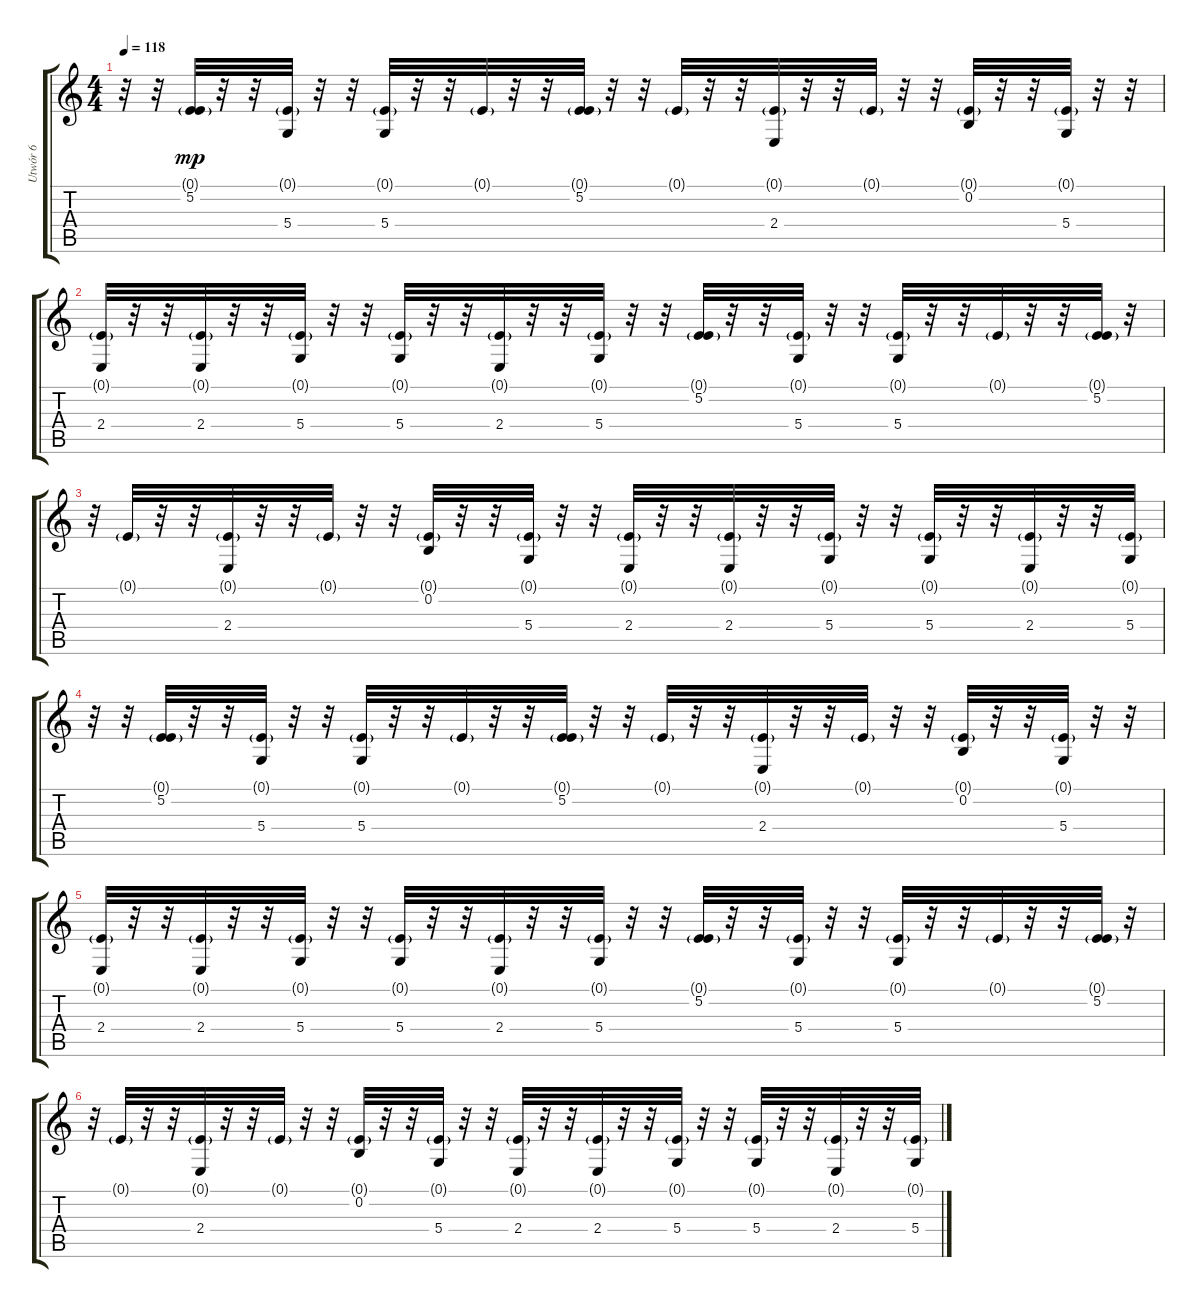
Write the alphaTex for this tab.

\track ("Utwór 6" "Utwór 6") {instrument lead8bassandlead}
\staff {score tabs}
\tuning (E4 B3 G3 D3 A2 E2) {hide}
\ts (4 4)
\tempo 118
\clef g2
\ks c
r.32{dy mp} r.32 (0.1{g} 5.2).32 r.32 r.32 (0.1{g} 5.4).32 r.32 r.32 (0.1{g} 5.4).32 r.32 r.32 0.1{g}.32 r.32 r.32 (0.1{g} 5.2).32 r.32 r.32 0.1{g}.32 r.32 r.32 (0.1{g} 2.4).32 r.32 r.32 0.1{g}.32 r.32 r.32 (0.1{g} 0.2).32 r.32 r.32 (0.1{g} 5.4).32 r.32 r.32 |
(0.1{g} 2.4).32 r.32 r.32 (0.1{g} 2.4).32 r.32 r.32 (0.1{g} 5.4).32 r.32 r.32 (0.1{g} 5.4).32 r.32 r.32 (0.1{g} 2.4).32 r.32 r.32 (0.1{g} 5.4).32 r.32 r.32 (0.1{g} 5.2).32 r.32 r.32 (0.1{g} 5.4).32 r.32 r.32 (0.1{g} 5.4).32 r.32 r.32 0.1{g}.32 r.32 r.32 (0.1{g} 5.2).32 r.32 |
r.32 0.1{g}.32 r.32 r.32 (0.1{g} 2.4).32 r.32 r.32 0.1{g}.32 r.32 r.32 (0.1{g} 0.2).32 r.32 r.32 (0.1{g} 5.4).32 r.32 r.32 (0.1{g} 2.4).32 r.32 r.32 (0.1{g} 2.4).32 r.32 r.32 (0.1{g} 5.4).32 r.32 r.32 (0.1{g} 5.4).32 r.32 r.32 (0.1{g} 2.4).32 r.32 r.32 (0.1{g} 5.4).32 |
r.32 r.32 (0.1{g} 5.2).32 r.32 r.32 (0.1{g} 5.4).32 r.32 r.32 (0.1{g} 5.4).32 r.32 r.32 0.1{g}.32 r.32 r.32 (0.1{g} 5.2).32 r.32 r.32 0.1{g}.32 r.32 r.32 (0.1{g} 2.4).32 r.32 r.32 0.1{g}.32 r.32 r.32 (0.1{g} 0.2).32 r.32 r.32 (0.1{g} 5.4).32 r.32 r.32 |
(0.1{g} 2.4).32 r.32 r.32 (0.1{g} 2.4).32 r.32 r.32 (0.1{g} 5.4).32 r.32 r.32 (0.1{g} 5.4).32 r.32 r.32 (0.1{g} 2.4).32 r.32 r.32 (0.1{g} 5.4).32 r.32 r.32 (0.1{g} 5.2).32 r.32 r.32 (0.1{g} 5.4).32 r.32 r.32 (0.1{g} 5.4).32 r.32 r.32 0.1{g}.32 r.32 r.32 (0.1{g} 5.2).32 r.32 |
r.32 0.1{g}.32 r.32 r.32 (0.1{g} 2.4).32 r.32 r.32 0.1{g}.32 r.32 r.32 (0.1{g} 0.2).32 r.32 r.32 (0.1{g} 5.4).32 r.32 r.32 (0.1{g} 2.4).32 r.32 r.32 (0.1{g} 2.4).32 r.32 r.32 (0.1{g} 5.4).32 r.32 r.32 (0.1{g} 5.4).32 r.32 r.32 (0.1{g} 2.4).32 r.32 r.32 (0.1{g} 5.4).32
